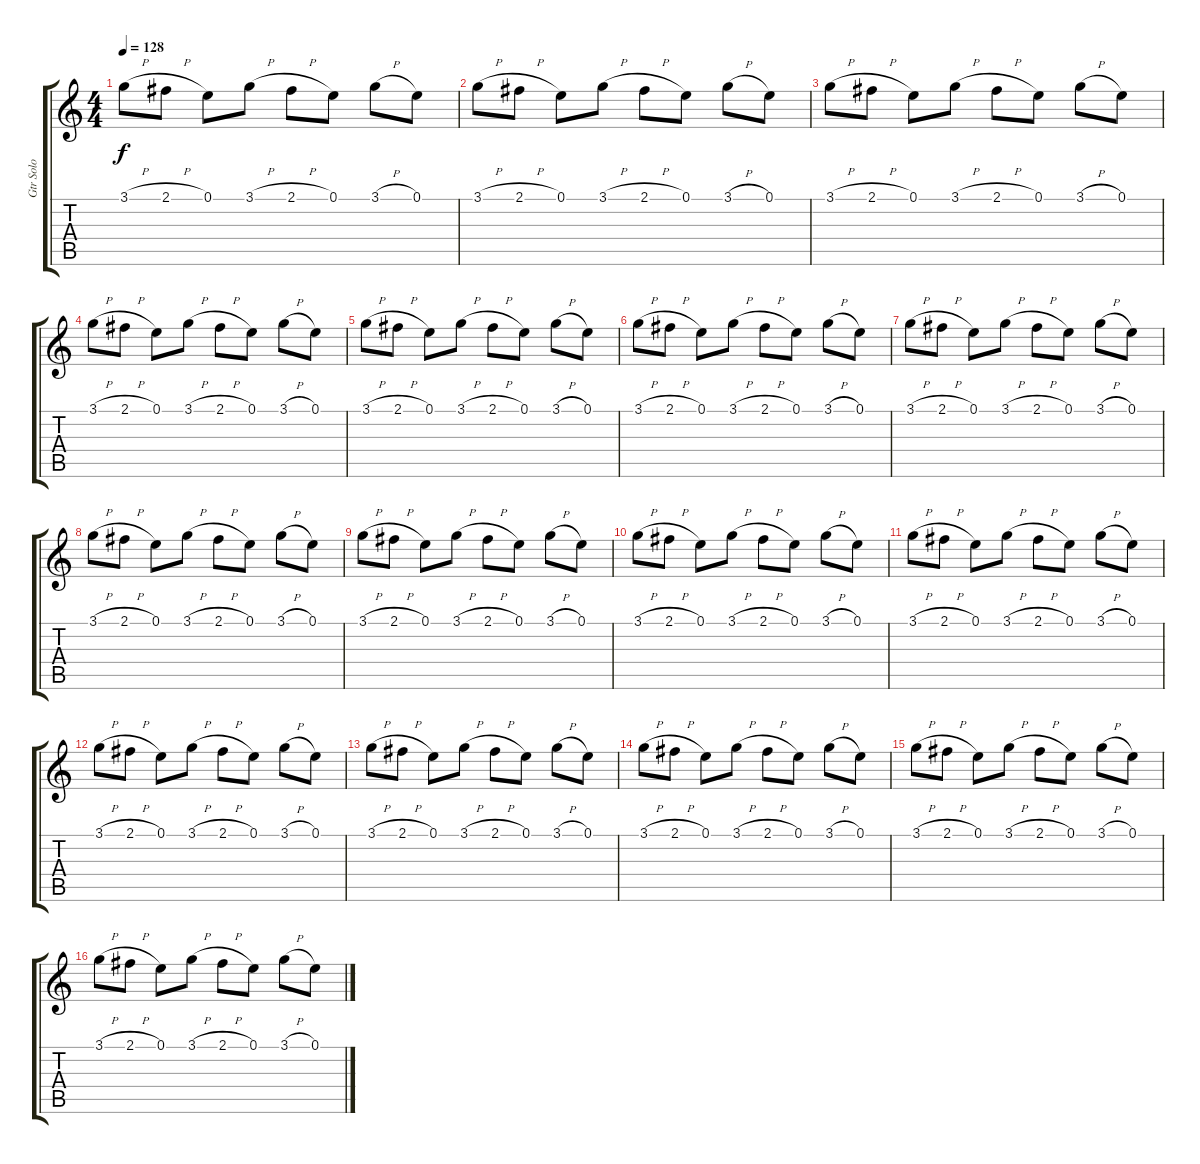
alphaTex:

\track ("Gtr Solo" "Gtr Solo") {instrument distortionguitar}
\staff {score tabs}
\tuning (E4 B3 G3 D3 A2 E2) {hide}
\ts (4 4)
\tempo 128
\clef g2
\ks c
3.1{h}.8{dy f} 2.1{h}.8 0.1.8 3.1{h}.8 2.1{h}.8 0.1.8 3.1{h}.8 0.1.8 |
3.1{h}.8 2.1{h}.8 0.1.8 3.1{h}.8 2.1{h}.8 0.1.8 3.1{h}.8 0.1.8 |
3.1{h}.8 2.1{h}.8 0.1.8 3.1{h}.8 2.1{h}.8 0.1.8 3.1{h}.8 0.1.8 |
3.1{h}.8 2.1{h}.8 0.1.8 3.1{h}.8 2.1{h}.8 0.1.8 3.1{h}.8 0.1.8 |
3.1{h}.8 2.1{h}.8 0.1.8 3.1{h}.8 2.1{h}.8 0.1.8 3.1{h}.8 0.1.8 |
3.1{h}.8 2.1{h}.8 0.1.8 3.1{h}.8 2.1{h}.8 0.1.8 3.1{h}.8 0.1.8 |
3.1{h}.8 2.1{h}.8 0.1.8 3.1{h}.8 2.1{h}.8 0.1.8 3.1{h}.8 0.1.8 |
3.1{h}.8 2.1{h}.8 0.1.8 3.1{h}.8 2.1{h}.8 0.1.8 3.1{h}.8 0.1.8 |
3.1{h}.8 2.1{h}.8 0.1.8 3.1{h}.8 2.1{h}.8 0.1.8 3.1{h}.8 0.1.8 |
3.1{h}.8 2.1{h}.8 0.1.8 3.1{h}.8 2.1{h}.8 0.1.8 3.1{h}.8 0.1.8 |
3.1{h}.8 2.1{h}.8 0.1.8 3.1{h}.8 2.1{h}.8 0.1.8 3.1{h}.8 0.1.8 |
3.1{h}.8 2.1{h}.8 0.1.8 3.1{h}.8 2.1{h}.8 0.1.8 3.1{h}.8 0.1.8 |
3.1{h}.8 2.1{h}.8 0.1.8 3.1{h}.8 2.1{h}.8 0.1.8 3.1{h}.8 0.1.8 |
3.1{h}.8 2.1{h}.8 0.1.8 3.1{h}.8 2.1{h}.8 0.1.8 3.1{h}.8 0.1.8 |
3.1{h}.8 2.1{h}.8 0.1.8 3.1{h}.8 2.1{h}.8 0.1.8 3.1{h}.8 0.1.8 |
3.1{h}.8 2.1{h}.8 0.1.8 3.1{h}.8 2.1{h}.8 0.1.8 3.1{h}.8 0.1.8
